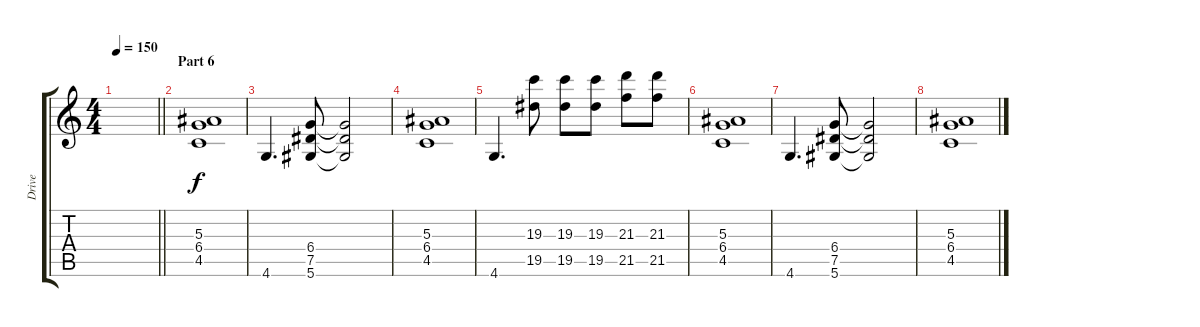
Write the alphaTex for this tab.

\track ("Drive" "Drive") {instrument overdrivenguitar}
\staff {score tabs}
\tuning (Eb4 Bb3 F3 Db3 Ab2 Eb2) {hide}
\ts (4 4)
\tempo 150
\clef g2
\barLineRight lightlight
\ks c
|
\section ("" "Part 6")
(5.3 6.4 4.5).1 |
4.6.4{d} (6.4 7.5 5.6).8 (6.4{t} 7.5{t} 5.6{t}).2 |
(5.3 6.4 4.5).1 |
4.6.4{d} (19.3 19.5).8 (19.3 19.5).8 (19.3 19.5).8 (21.3 21.5).8 (21.3 21.5).8 |
(5.3 6.4 4.5).1 |
4.6.4{d} (6.4 7.5 5.6).8 (6.4{t} 7.5{t} 5.6{t}).2 |
(5.3 6.4 4.5).1
